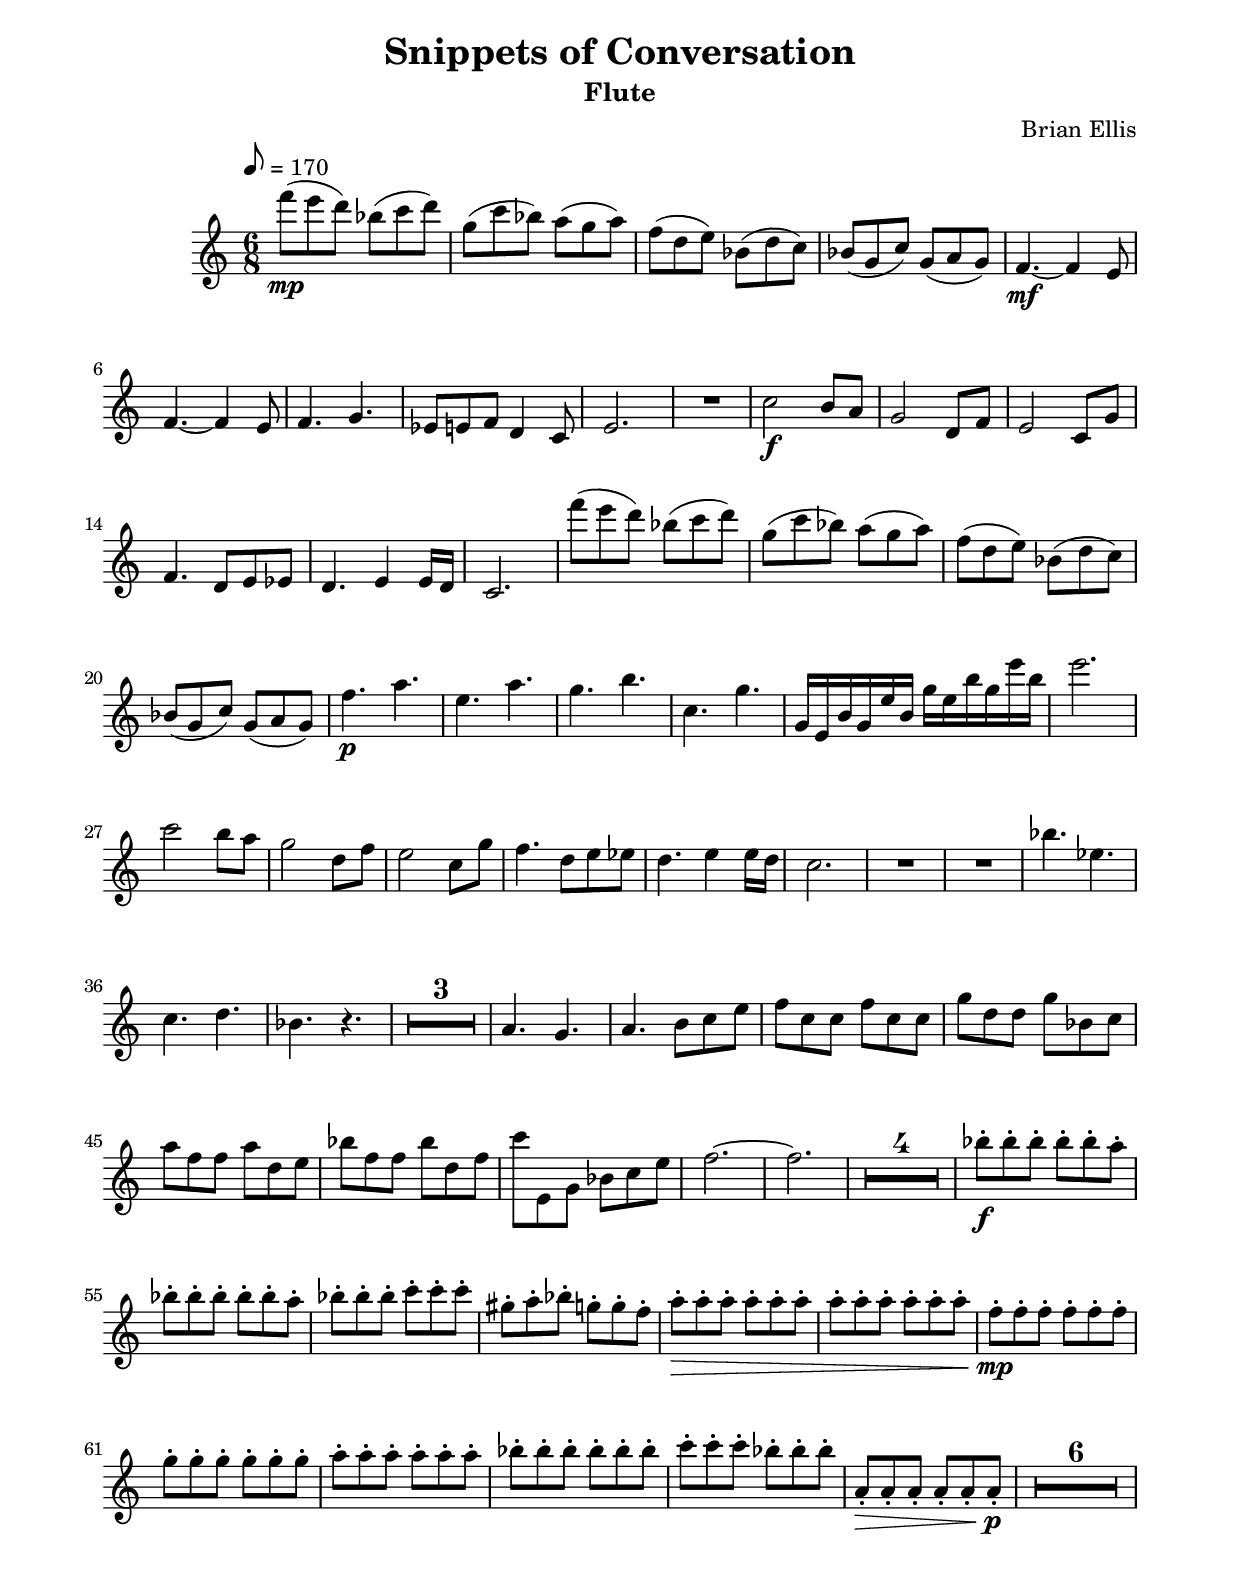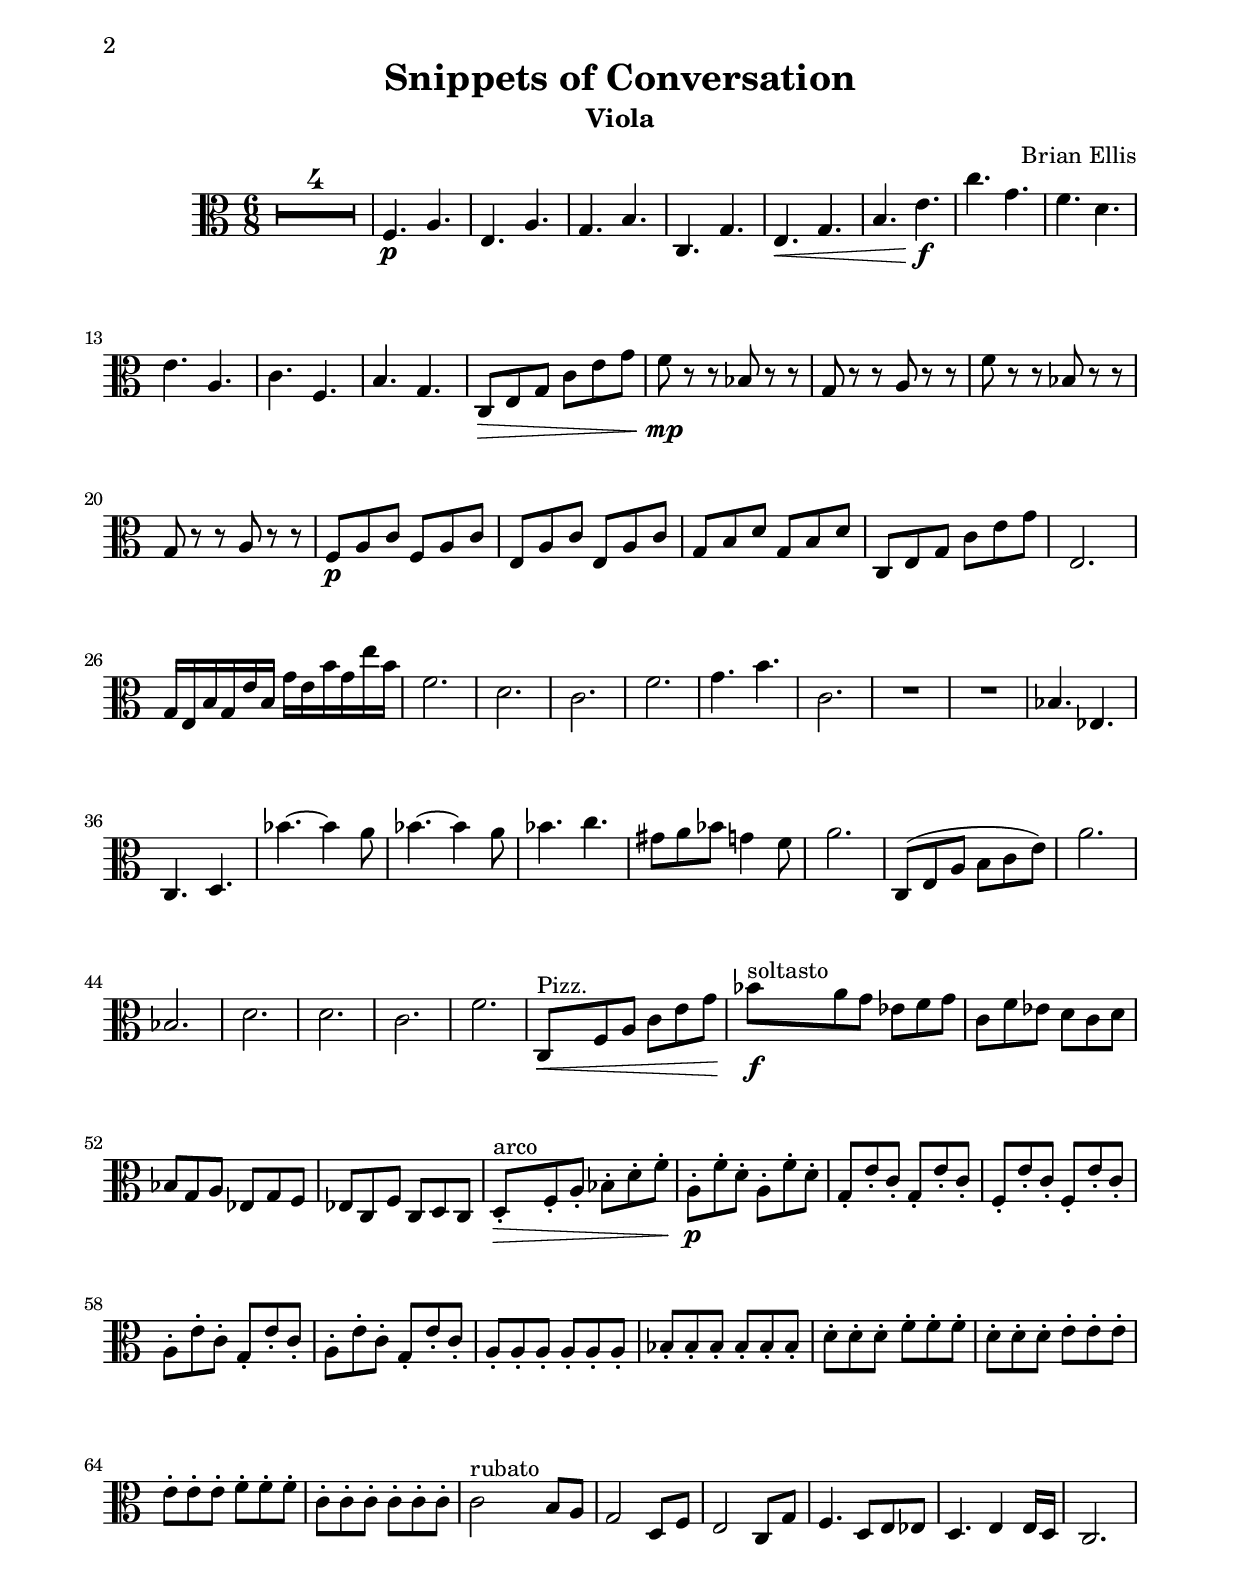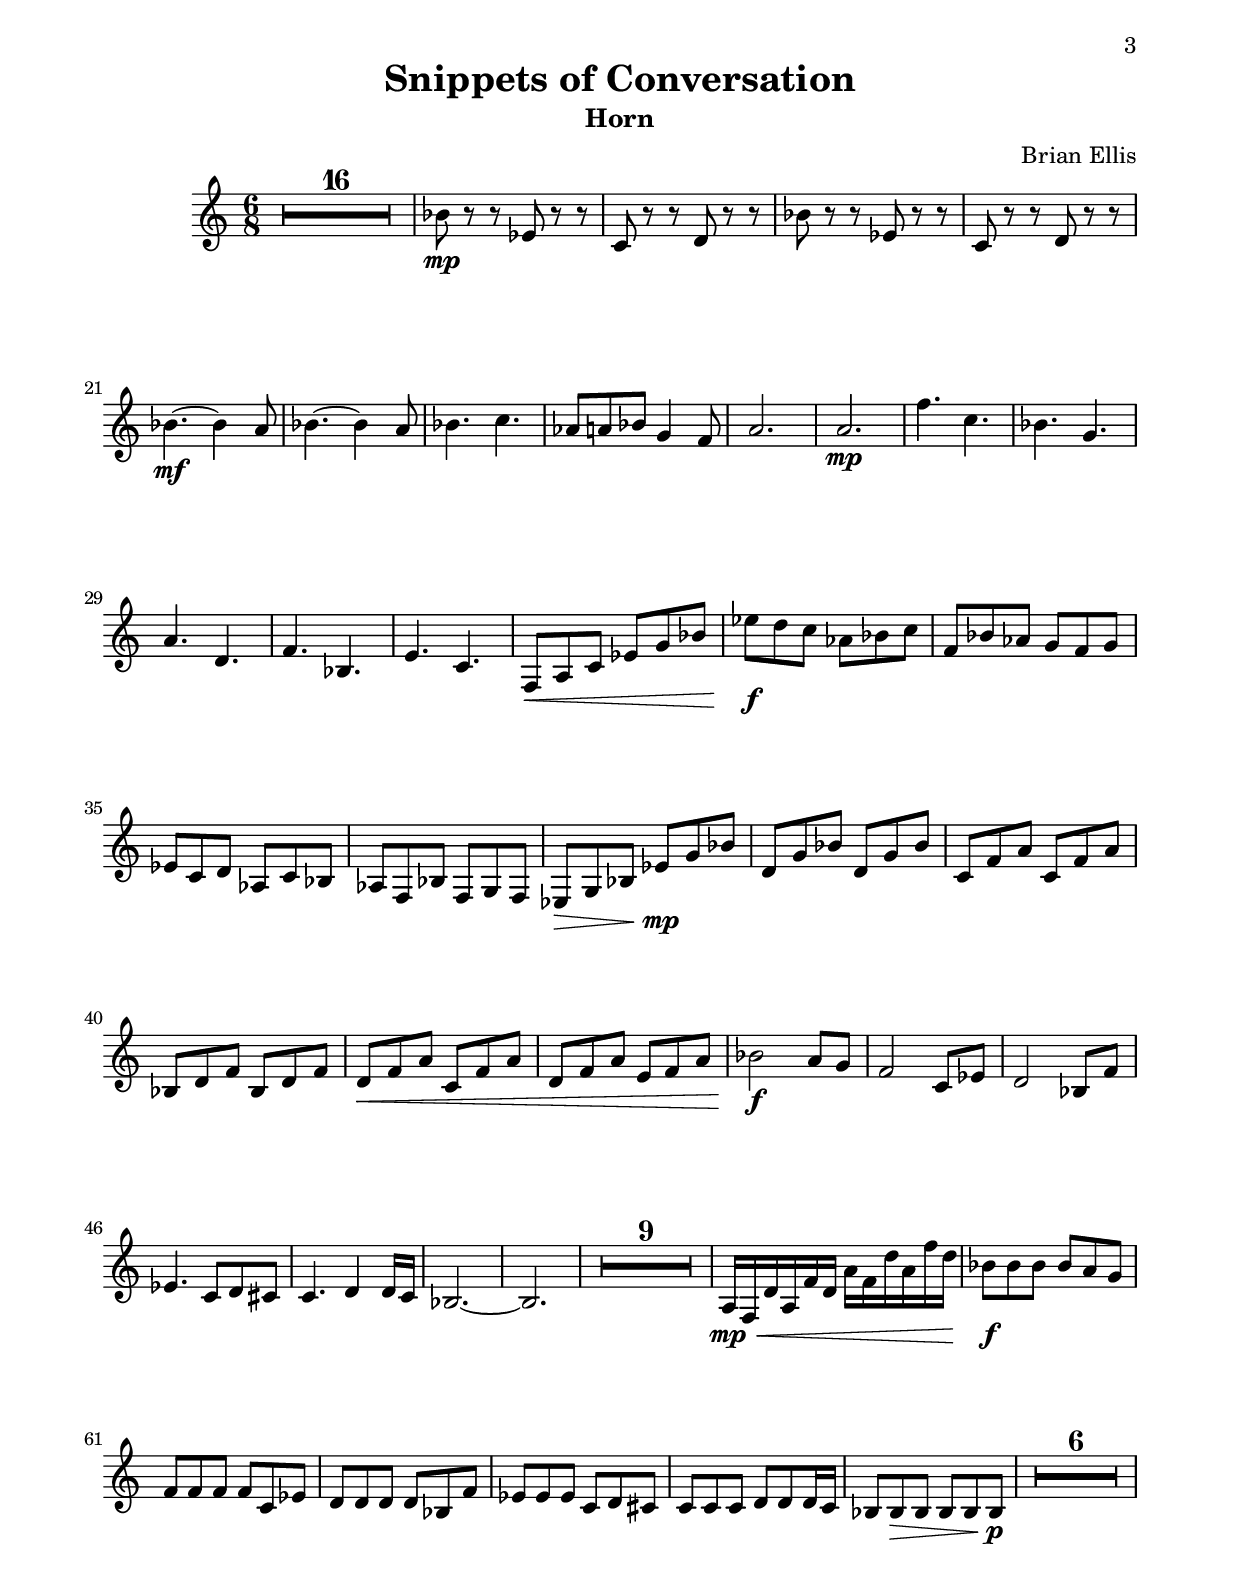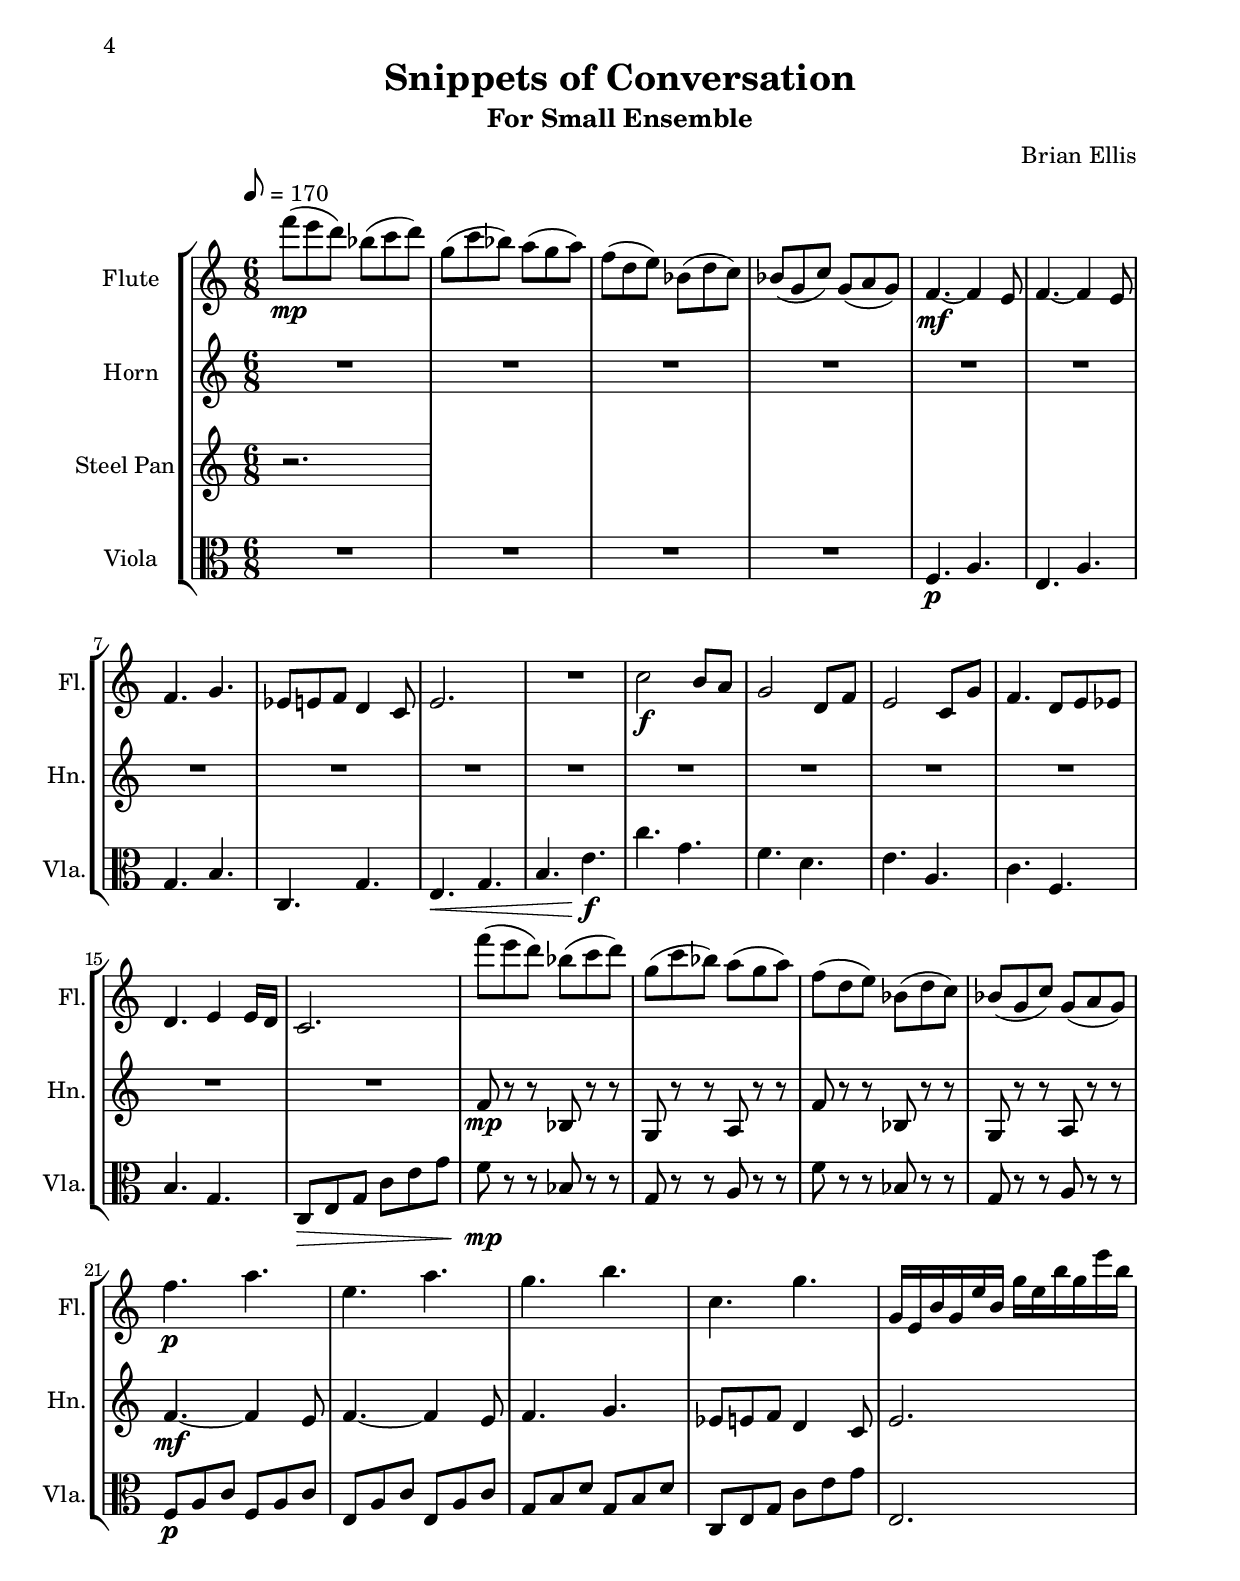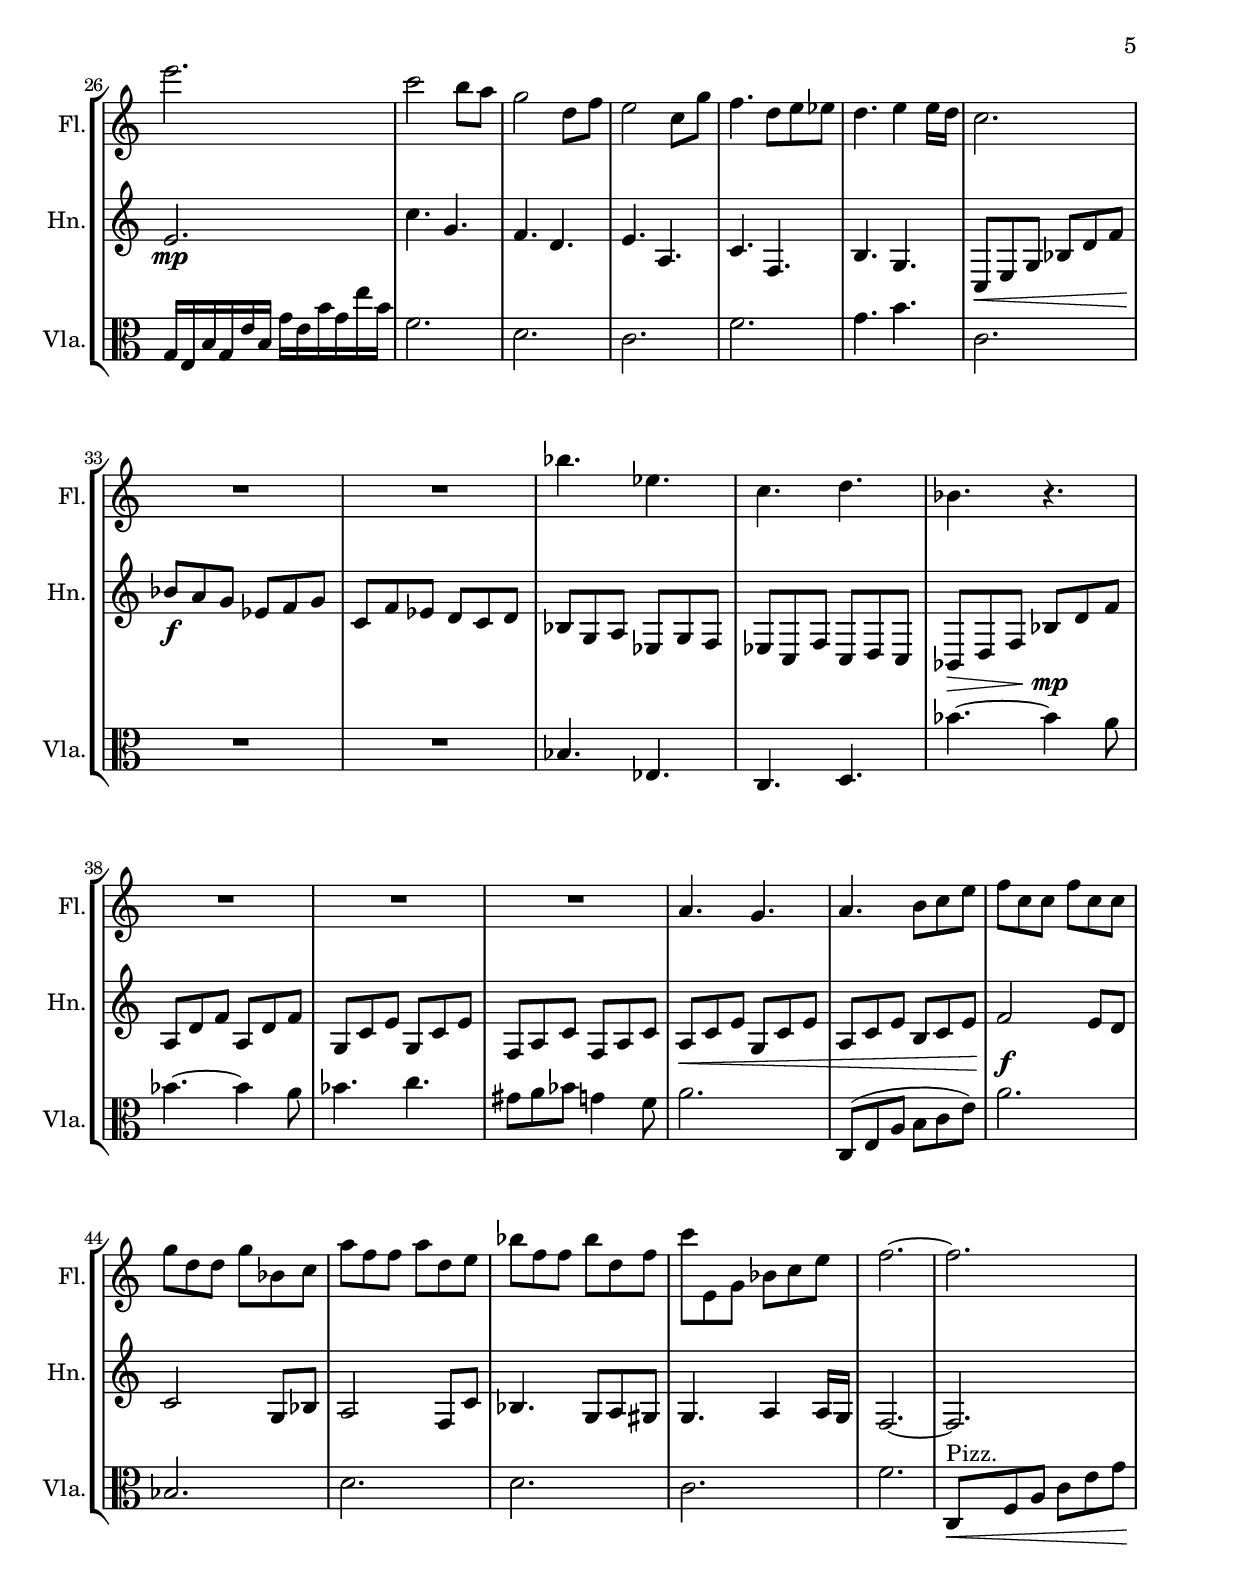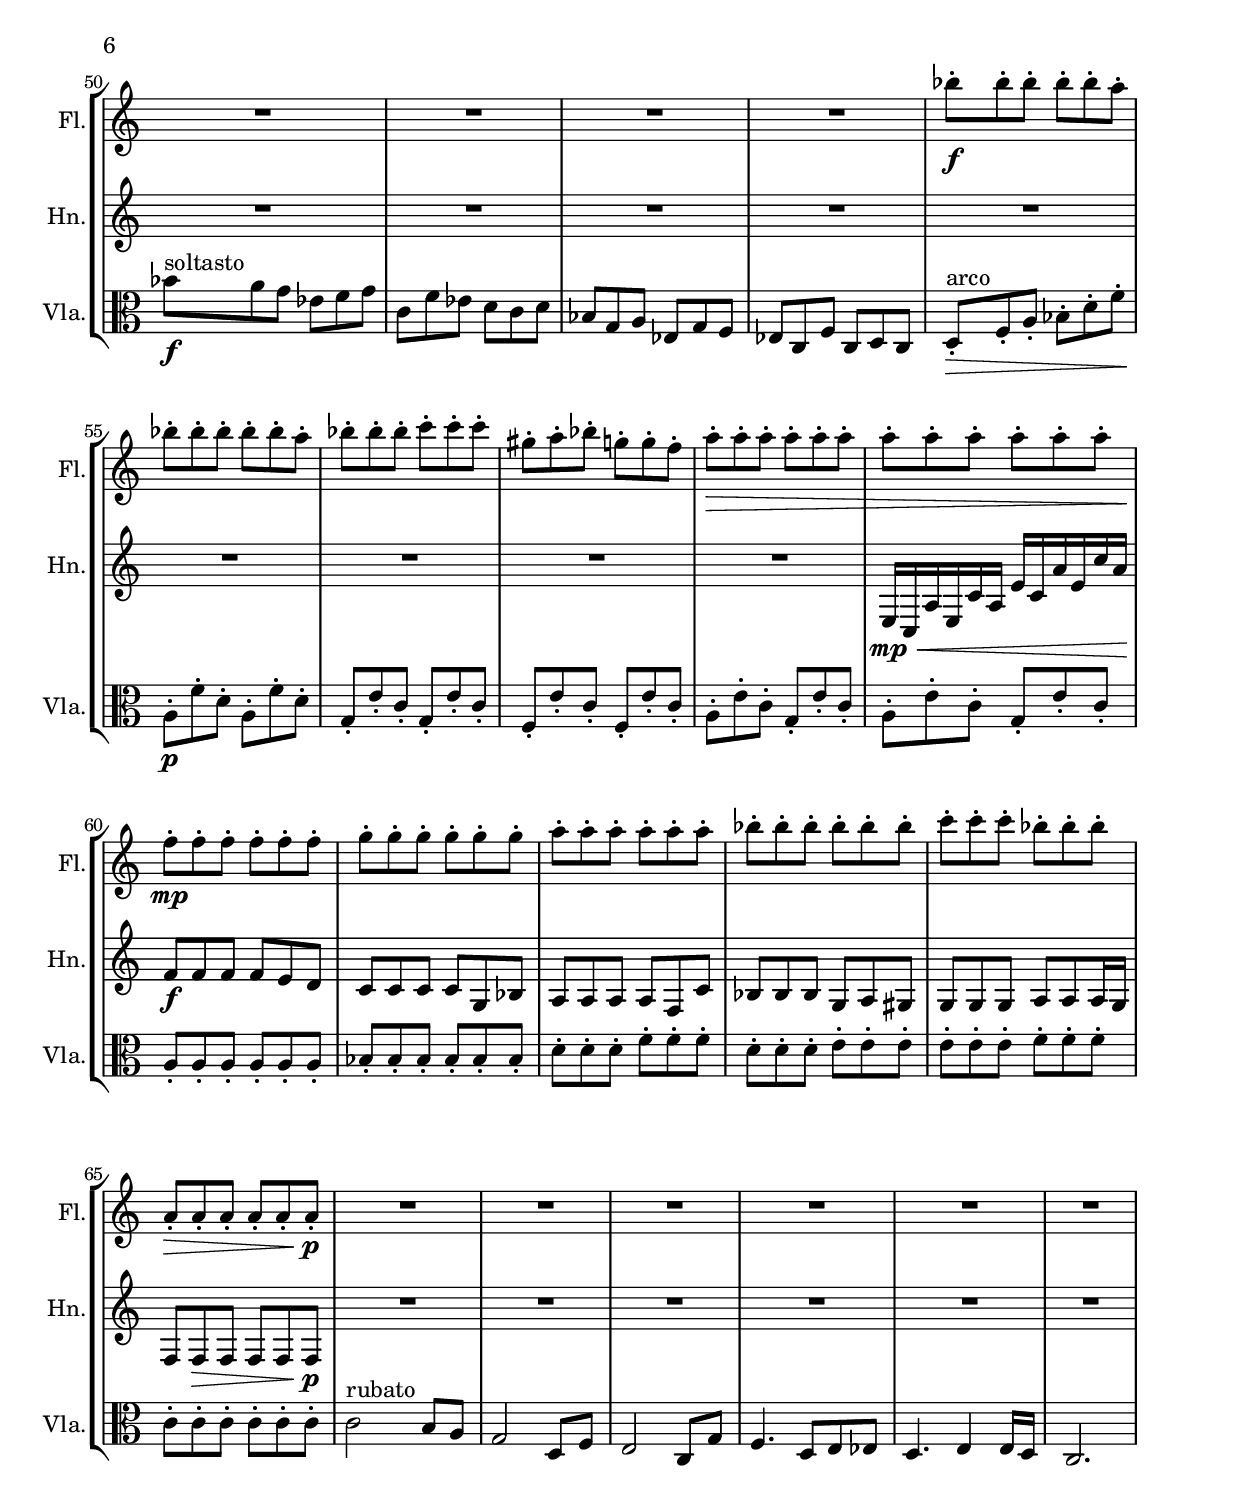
\version "2.18.2"
	
%#(set-global-staff-size 22)


soloA = {
	f8 (e d) bes (c d)
	g, (c bes) a (g a)
	f (d e) bes (d c)
	bes (g c) g (a g)
}

soloB = {
	f4.~f4 e8 f4.~f4 e8 f4. g4. ees8 e f d4 c8 e2.
	
}
soloC = {
	c2 b8 a g2 d8 f e2 c8 g' f4. d8 e ees d4. e4 e16 d c2.
}

flute = {
	\set Score.markFormatter = #format-mark-box-alphabet
	
	\compressFullBarRests
	\override MultiMeasureRest.expand-limit = #2
 	\textLengthOn
	
	\tempo 8 = 170
	\time 6/8

	f8\mp (e d) bes (c d)
	g, (c bes) a (g a)
	f (d e) bes (d c)
	bes (g c) g (a g)
	
	f4.\mf~f4 e8 f4.~f4 e8 f4. g4. ees8 e f d4 c8 e2.
	R2.
	c'2\f b8 a g2 d8 f e2 c8 g' f4. d8 e ees d4. e4 e16 d c2.

	\relative c'''{\soloA}
	f'4.\p a e a g b c, g' g,16 e b' g e' b g' e b' g e' b 
	e2.
	\relative c'''{\soloC}	
	R2. R2. bes4. ees, c d bes r
	R2.*3 a4. g a b8 c e
	f c c f c c
	g' d d g bes, c
	a' f f a d, e
	bes' f f bes d, f
	c' e,, g bes c e f2. ~f
	R2.*4
	bes8-.\f bes-. bes-. bes-. bes-. a-.
	bes-. bes-. bes-. bes-. bes-. a-.
	bes-. bes-. bes-. c-. c-. c-.
	gis-. a-. bes-. g-. g-. f-.
	a-.\> a-. a-. a-. a-. a-.
	a-. a-. a-. a-. a-. a-.
	f-.\mp f-. f-. f-. f-. f-. 
	g-. g-. g-. g-. g-. g-. 
	a-. a-. a-. a-. a-. a-. 
	bes-. bes-. bes-. bes-. bes-. bes-. 
	c-. c-. c-. bes-. bes-. bes-. 
	a,-.\> a-. a-. a-. a-. a-.\p
	R2.*6




}


\score {
	\header{
title ="Snippets of Conversation"
subtitle="Flute"
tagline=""
composer = "Brian Ellis"
}
	%\midi {}
	%\layout {}
	\new Staff \relative c''' {\flute}
}

\pageBreak




viola = {
	\set Score.markFormatter = #format-mark-box-alphabet
	
	\compressFullBarRests
	\override MultiMeasureRest.expand-limit = #2
 	\textLengthOn
	
	\clef "alto"
	\time 6/8
	R2.*4
	f,4.\p a e a g b c, g' e\< g b e\f
	c'4. g f d e a, c f, b g c,8\> e g c e g
	f8\mp r r bes, r r g r r a r r
	f' r r bes, r r g r r a r r
	f8\p a c f, a c e, a c e, a c
	g b d g, b d
	c, e g c e g
	e,2.
	g16 e b' g e' b g' e b' g e' b
	f2. d c f g4. b c,2.
	R2. R2.
	bes4. ees, c d
	bes''4.~bes4 a8 bes4.~bes4 a8 bes4. c gis8 a bes g4 f8 a2.
	c,,8 (e a b c e)
	a2.
	bes,
	d
	d
	c
	f
	c,8\< ^"Pizz." f a c e g 
	bes\f ^"soltasto" a g ees f g c, f ees d c d
	bes g a ees g f ees c f c d c

	d\>^"arco"-. f-. a-. bes-. d-. f-. a,-.\p f'-. d-. a-. f'-. d-.
	g,-. e'-. c-. g-. e'-. c-. f,-. e'-. c-. f,-. e'-. c-.
	a-. e'-. c-. g-. e'-. c-. a-. e'-. c-. g-. e'-. c-.
	a-. a-. a-. a-. a-. a-. 
	bes-. bes-. bes-. bes-. bes-. bes-. 
	d-. d-. d-. f-. f-. f-. 
	d-. d-. d-. e-. e-. e-. 
	e-. e-. e-. f-. f-. f-.
	c-. c-. c-. c-. c-. c-. 
	c2^"rubato" b8 a g2 d8 f e2 c8 g' f4. d8 e ees d4. e4 e16 d c2.


}


\score {
\header{
title ="Snippets of Conversation"
subtitle="Viola"
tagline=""
composer = "Brian Ellis"
}
	%\midi {}
	%\layout {}
	\new Staff \relative c' {\viola}
}

\pageBreak



horn = {
	\set Score.markFormatter = #format-mark-box-alphabet
	
	\compressFullBarRests
	\override MultiMeasureRest.expand-limit = #2
 	\textLengthOn

	
	\time 6/8
	R2.*16
	f8\mp r r bes, r r g r r a r r
	f' r r bes, r r g r r a r r
	f'4.\mf~f4 e8 f4.~f4 e8 f4. g4. ees8 e f d4 c8 e2. e2.\mp
	c'4. g f d e a, c f, b g 

	c,8\< e g bes d f
	bes\f a g ees f g c, f ees d c d
	bes g a ees g f ees c f c d c
	bes8\> d f bes\mp d f a, d f a, d f
	g, c e g, c e f, a c f, a c
	a\< c e g, c e a, c e b c e
	f2\f e8 d c2 g8 bes a2 f8 c' bes4. g8 a gis g4. a4 a16 g f2. ~f
	R2.*9
	e16\mp\< c a' e c' a e' c a' e c' a
	f8\f f f f e8 d
	c c c c g8 bes
	a a a a f8 c'
	bes bes bes g8 a gis
	g g g a a a16 g f8 f\> f f f f\p
	R2.*6
}

%#(set-global-staff-size 30)

\score {
\header{
title ="Snippets of Conversation"
subtitle="Horn"
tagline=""
composer = "Brian Ellis"
}
	%\midi {}
	%\layout {}
	\new Staff \transpose c f { \relative c'{\horn}}
}

\pageBreak


\paper{
  left-margin = 1.75\cm
  right-margin = 1.75\cm
  top-margin = 2\cm
  bottom-margin = 2\cm
  print-all-headers = ##t
}

\header { tagline = ""}

\score{
\header{
title ="Snippets of Conversation"
subtitle = "For Small Ensemble"
composer = "Brian Ellis"
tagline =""
}
\midi {}
\layout{}
%\unfoldRepeats {
\new StaffGroup
<<
\new Staff \with {
  instrumentName = #"Flute"
  shortInstrumentName = #"Fl."
  midiInstrument = "flute"
}{ \relative c''' {\flute}	}
\new Staff \with {
  instrumentName = #"Horn"
  shortInstrumentName = #"Hn."
  midiInstrument = "French Horn"
}{	\relative c' {\horn}	}
\new Staff \with {
  instrumentName = #"Steel Pan"
  shortInstrumentName = #"S.P."
  midiInstrument = "Steel Drums"
}{	\relative c' {r2.}	}
\new Staff \with {
  instrumentName = #"Viola"
  shortInstrumentName = #"Vla."
  midiInstrument = "Viola"
}{	\relative c' {\viola}	}

>>
%}
}